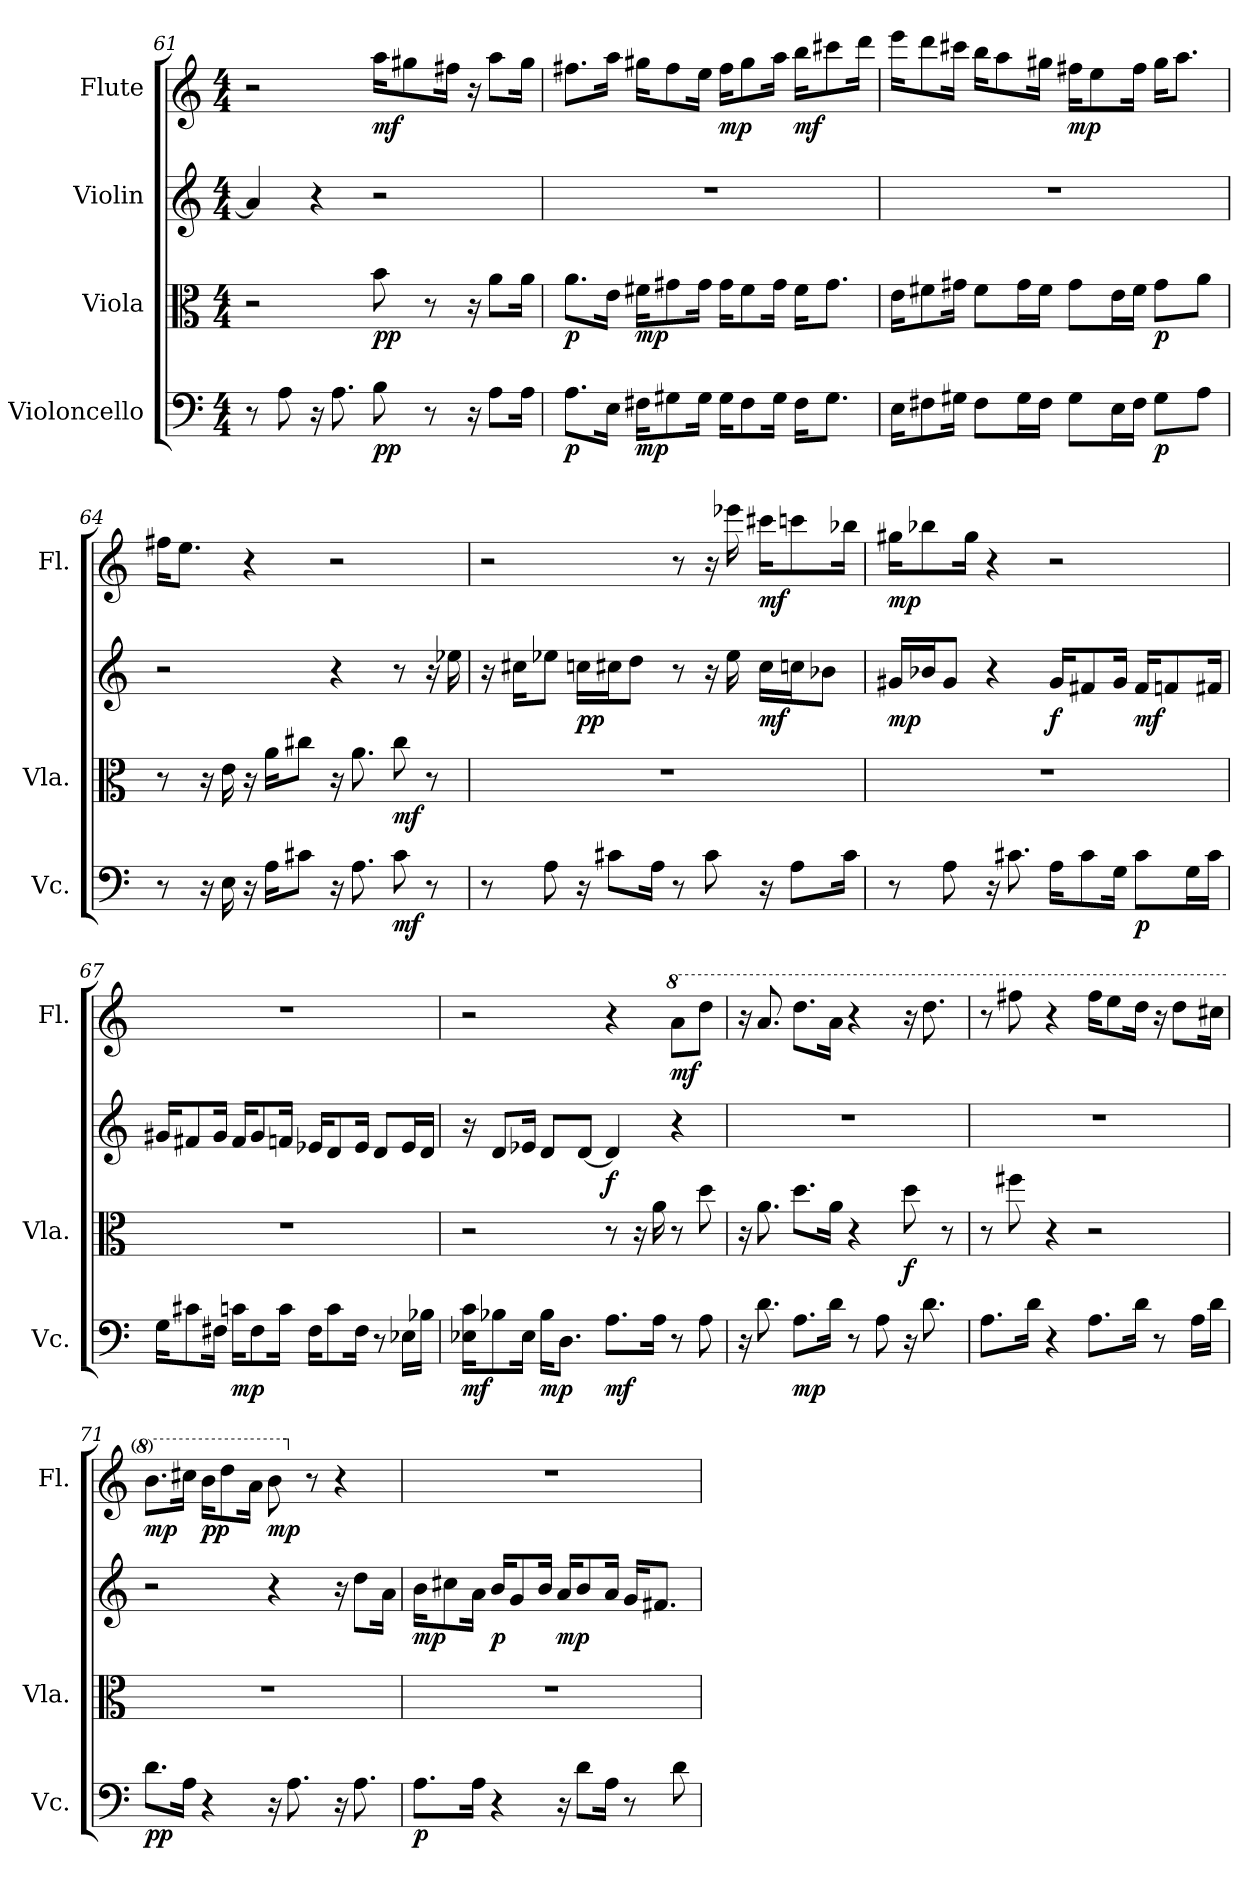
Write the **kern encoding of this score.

**kern	**dynam	**kern	**dynam	**kern	**dynam	**kern	**dynam
*part4	*part4	*part3	*part3	*part2	*part2	*part1	*part1
*staff4	*staff4	*staff3	*staff3	*staff2	*staff2	*staff1	*staff1
*I"Violoncello	*	*I"Viola	*	*I"Violin	*	*I"Flute	*
*I'Vc.	*	*I'Vla.	*	*	*	*I'Fl.	*
*clefF4	*	*clefC3	*	*clefG2	*	*clefG2	*
*k[]	*	*k[]	*	*k[]	*	*k[]	*
*C:	*	*C:	*	*C:	*	*C:	*
*M4/4	*	*M4/4	*	*M4/4	*	*M4/4	*
=61	=61	=61	=61	=61	=61	=61	=61
8r	.	2r	.	4ai/]	.	2r	.
8Ai\	.	.	.	.	.	.	.
16r	.	.	.	4r	.	.	.
8.Ai\	.	.	.	.	.	.	.
8Bi\	pp	8bi\	pp	2r	.	16aai\KL	mf
.	.	.	.	.	.	8gg#Xi\	.
8r	.	8r	.	.	.	.	.
.	.	.	.	.	.	16ff#Xi\Jk	.
16r	.	16r	.	.	.	16r	.
8Ai\L	.	8ai\L	.	.	.	8aai\L	.
16Ai\Jk	.	16ai\Jk	.	.	.	16gg#i\Jk	.
=62	=62	=62	=62	=62	=62	=62	=62
8.Ai\L	p	8.ai\L	p	1r	.	8.ff#Xi\L	.
16Ei\Jk	.	16ei\Jk	.	.	.	16aai\Jk	.
16F#Xi\KL	mp	16f#Xi\KL	mp	.	.	16gg#Xi\KL	.
8G#Xi\	.	8g#Xi\	.	.	.	8ff#i\	.
16G#i\Jk	.	16g#i\Jk	.	.	.	16eei\Jk	.
16G#i\KL	.	16g#i\KL	.	.	.	16ff#i\KL	mp
8F#i\	.	8f#i\	.	.	.	8gg#i\	.
16G#i\Jk	.	16g#i\Jk	.	.	.	16aai\Jk	.
16F#i\KL	.	16f#i\KL	.	.	.	16bbi\KL	mf
8.G#i\J	.	8.g#i\J	.	.	.	8ccc#Xi\	.
.	.	.	.	.	.	16dddi\Jk	.
!!LO:LB:g=z
=63	=63	=63	=63	=63	=63	=63	=63
16Ei\KL	.	16ei\KL	.	1r	.	16eeei\KL	.
8F#Xi\	.	8f#Xi\	.	.	.	8dddi\	.
16G#Xi\Jk	.	16g#Xi\Jk	.	.	.	16ccc#Xi\Jk	.
8F#i\L	.	8f#i\L	.	.	.	16bbi\KL	.
.	.	.	.	.	.	8aai\	.
16G#i\L	.	16g#i\L	.	.	.	.	.
16F#i\JJ	.	16f#i\JJ	.	.	.	16gg#Xi\Jk	.
8G#i\L	.	8g#i\L	.	.	.	16ff#Xi\KL	mp
.	.	.	.	.	.	8eei\	.
16Ei\L	.	16ei\L	.	.	.	.	.
16F#i\JJ	.	16f#i\JJ	.	.	.	16ff#i\Jk	.
8G#i\L	p	8g#i\L	p	.	.	16gg#i\KL	.
.	.	.	.	.	.	8.aai\J	.
8Ai\J	.	8ai\J	.	.	.	.	.
=64	=64	=64	=64	=64	=64	=64	=64
8r	.	8r	.	2r	.	16ff#Xi\KL	.
.	.	.	.	.	.	8.eei\J	.
16r	.	16r	.	.	.	.	.
16Ei\	.	16ei\	.	.	.	.	.
16r	.	16r	.	.	.	4r	.
16Ai\KL	.	16ai\KL	.	.	.	.	.
8c#Xi\J	.	8cc#Xi\J	.	.	.	.	.
16r	.	16r	.	4r	.	2r	.
8.Ai\	.	8.ai\	.	.	.	.	.
8c#i\	mf	8cc#i\	mf	8r	.	.	.
8r	.	8r	.	16r	.	.	.
.	.	.	.	16ee-Xi\	.	.	.
!!LO:LB:g=z
=65	=65	=65	=65	=65	=65	=65	=65
8r	.	1r	.	16r	.	2r	.
.	.	.	.	16cc#Xi\KL	.	.	.
8Ai\	.	.	.	8ee-Xi\J	.	.	.
16r	.	.	.	16ccni\LL	pp	.	.
8c#Xi\L	.	.	.	16cc#Xi\J	.	.	.
.	.	.	.	8ddi\J	.	.	.
16Ai\Jk	.	.	.	.	.	.	.
8r	.	.	.	8r	.	8r	.
8c#i\	.	.	.	16r	.	16r	.
.	.	.	.	16ee-i\	.	16eee-Xi\	.
16r	.	.	.	16cc#i\LL	mf	16ccc#Xi\KL	mf
8Ai\L	.	.	.	16ccni\J	.	8cccni\	.
.	.	.	.	8b-Xi\J	.	.	.
16c#i\Jk	.	.	.	.	.	16bb-Xi\Jk	.
=66	=66	=66	=66	=66	=66	=66	=66
8r	.	1r	.	16g#Xi/LL	mp	16gg#Xi\KL	mp
.	.	.	.	16b-Xi/J	.	8bb-Xi\	.
8Ai\	.	.	.	8g#i/J	.	.	.
.	.	.	.	.	.	16gg#i\Jk	.
16r	.	.	.	4r	.	4r	.
8.c#Xi\	.	.	.	.	.	.	.
16Ai\KL	.	.	.	16g#i/KL	f	2r	.
8c#i\	.	.	.	8f#Xi/	.	.	.
16Gi\Jk	.	.	.	16g#i/Jk	.	.	.
8c#i\L	p	.	.	16f#i/KL	mf	.	.
.	.	.	.	8fni/	.	.	.
16Gi\L	.	.	.	.	.	.	.
16c#i\JJ	.	.	.	16f#Xi/Jk	.	.	.
!!LO:PB:g=z
=67	=67	=67	=67	=67	=67	=67	=67
16Gi\KL	.	1r	.	16g#Xi/KL	.	1r	.
8c#Xi\	.	.	.	8f#Xi/	.	.	.
16F#Xi\Jk	.	.	.	16g#i/Jk	.	.	.
16cni\KL	mp	.	.	16f#i/KL	.	.	.
8F#i\	.	.	.	8g#i/	.	.	.
16ci\Jk	.	.	.	16fni/Jk	.	.	.
16F#i\KL	.	.	.	16e-Xi/KL	.	.	.
8ci\	.	.	.	8di/	.	.	.
16F#i\Jk	.	.	.	16e-i/Jk	.	.	.
8r	.	.	.	8di/L	.	.	.
16E-Xi\LL	.	.	.	16e-i/L	.	.	.
16B-Xi\JJ	.	.	.	16di/JJ	.	.	.
=68	=68	=68	=68	=68	=68	=68	=68
16E-Xi\ 16ciKL	mf	2r	.	16r	.	2r	.
8B-Xi\	.	.	.	8di/L	.	.	.
16E-i\Jk	.	.	.	16e-Xi/Jk	.	.	.
16B-i\KL	mp	.	.	8di/L	.	.	.
8.Di\J	.	.	.	.	.	.	.
.	.	.	.	[8di/J	.	.	.
8.Ai\L	mf	8r	.	4di/]	f	4r	.
.	.	16r	.	.	.	.	.
16Ai\Jk	.	16ai\	.	.	.	.	.
*	*	*	*	*	*	*8va	*
8r	.	8r	.	4r	.	8aai\L	mf
8Ai\	.	8ddi\	.	.	.	8dddi\J	.
=69	=69	=69	=69	=69	=69	=69	=69
16r	.	16r	.	1r	.	16r	.
8.di\	.	8.ai\	.	.	.	8.aai/	.
8.Ai\L	mp	8.ddi\L	.	.	.	8.dddi\L	.
16di\Jk	.	16ai\Jk	.	.	.	16aai\Jk	.
8r	.	4r	.	.	.	4r	.
8Ai\	.	.	.	.	.	.	.
16r	.	8ddi\	f	.	.	16r	.
8.di\	.	.	.	.	.	8.dddi\	.
.	.	8r	.	.	.	.	.
!!LO:LB:g=z
=70	=70	=70	=70	=70	=70	=70	=70
8.Ai\L	.	8r	.	1r	.	8r	.
.	.	8ff#Xi\	.	.	.	8fff#Xi\	.
16di\Jk	.	.	.	.	.	.	.
4r	.	4r	.	.	.	4r	.
8.Ai\L	.	2r	.	.	.	16fff#i\KL	.
.	.	.	.	.	.	8eeei\	.
16di\Jk	.	.	.	.	.	16dddi\Jk	.
8r	.	.	.	.	.	16r	.
.	.	.	.	.	.	8dddi\L	.
16Ai\LL	.	.	.	.	.	.	.
16di\JJ	.	.	.	.	.	16ccc#Xi\Jk	.
=71	=71	=71	=71	=71	=71	=71	=71
8.di\L	pp	1r	.	2r	.	8.bbi\L	mp
16Ai\Jk	.	.	.	.	.	16ccc#Xi\Jk	.
4r	.	.	.	.	.	16bbi\KL	pp
.	.	.	.	.	.	8dddi\	.
.	.	.	.	.	.	16aai\Jk	.
16r	.	.	.	4r	.	8bbi\	mp
8.Ai\	.	.	.	.	.	.	.
*	*	*	*	*	*	*X8va	*
.	.	.	.	.	.	8r	.
16r	.	.	.	16r	.	4r	.
8.Ai\	.	.	.	8ddi\L	.	.	.
.	.	.	.	16ai\Jk	.	.	.
=72	=72	=72	=72	=72	=72	=72	=72
8.Ai\L	p	1r	.	16bi\KL	mp	1r	.
.	.	.	.	8cc#Xi\	.	.	.
16Ai\Jk	.	.	.	16ai\Jk	.	.	.
4r	.	.	.	16bi/KL	p	.	.
.	.	.	.	8gi/	.	.	.
.	.	.	.	16bi/Jk	.	.	.
16r	.	.	.	16ai/KL	mp	.	.
8di\L	.	.	.	8bi/	.	.	.
16Ai\Jk	.	.	.	16ai/Jk	.	.	.
8r	.	.	.	16gi/KL	.	.	.
.	.	.	.	8.f#Xi/J	.	.	.
8di\	.	.	.	.	.	.	.
=	=	=	=	=	=	=	=
*-	*-	*-	*-	*-	*-	*-	*-
